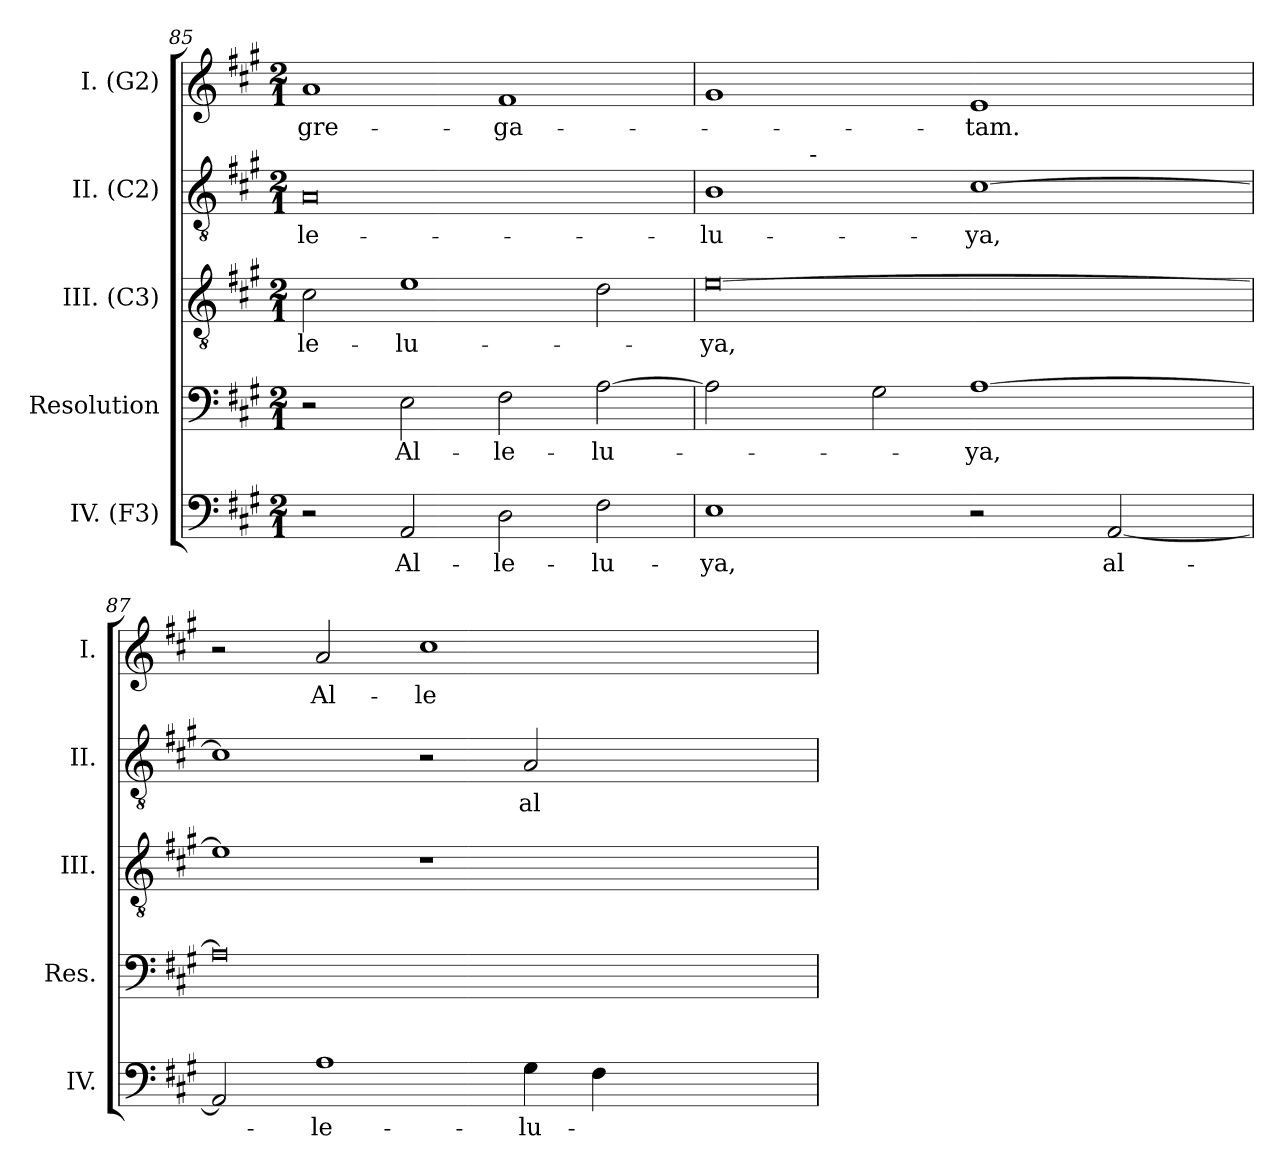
**kern	**text	**kern	**text	**kern	**text	**kern	**text	**kern	**text
*part5	*part5	*part4	*part4	*part3	*part3	*part2	*part2	*part1	*part1
*staff5	*staff5	*staff4	*staff4	*staff3	*staff3	*staff2	*staff2	*staff1	*staff1
*I"IV. (F3)	*	*I"Resolution	*	*I"III. (C3)	*	*I"II. (C2)	*	*I"I. (G2)	*
*I'IV.	*	*I'Res.	*	*I'III.	*	*I'II.	*	*I'I.	*
*clefF4	*	*clefF4	*	*clefGv2	*	*clefGv2	*	*clefG2	*
*k[f#c#g#]	*	*k[f#c#g#]	*	*k[f#c#g#]	*	*k[f#c#g#]	*	*k[f#c#g#]	*
*A:	*	*A:	*	*A:	*	*A:	*	*A:	*
*M2/1	*	*M2/1	*	*M2/1	*	*M2/1	*	*M2/1	*
=85	=85	=85	=85	=85	=85	=85	=85	=85	=85
!	!	!	!	!	!LO:LY:b:cj	!	!LO:LY:b:rj	!	!LO:LY:b:cj
2r	.	2r	.	2c#\	-le-	0A	-le-	1a	-gre-
!	!LO:LY:b:cj	!	!LO:LY:b:cj	!	!LO:LY:b:cj	!	!	!	!
2AA/	Al-	2E\	Al-	1e	-lu-	.	.	.	.
!	!LO:LY:b:cj	!	!LO:LY:b:cj	!	!	!	!	!	!LO:LY:b:cj
2D\	-le-	2F#\	-le-	.	.	.	.	1f#	-ga-
!	!LO:LY:b:cj	!	!LO:LY:b:cj	!	!	!	!	!	!
2F#\	-lu-	[<2A\	-lu-	2d\	.	.	.	.	.
!!LO:LB:g=z
=86	=86	=86	=86	=86	=86	=86	=86	=86	=86
!	!LO:LY:b:cj	!	!	!	!LO:LY:b:cj	!	!LO:LY:b:cj	!	!
*^	*	*	*	*	*	*^	*	*	*
1E	4ryy	-ya,	2A\]	.	[>0e	-ya,	1B	4ryy	-lu-	1g#	.
.	8ryy	.	.	.	.	.	.	16..ryy	.	.	.
!	!	!	!	!	!	!	!	!LO:TX:a:t=-	!	!	!
.	.	.	.	.	.	.	.	1ryy	.	.	.
.	64ryy	.	.	.	.	.	.	.	.	.	.
.	1ryy	.	.	.	.	.	.	.	.	.	.
.	.	.	2G#\	.	.	.	.	.	.	.	.
!	!	!	!	!LO:LY:b:cj	!	!	!	!	!LO:LY:b:cj	!	!LO:LY:b:cj
2r	.	.	[>1A	-ya,	.	.	[>1c#	.	-ya,	1e	-tam.
.	.	.	.	.	.	.	.	2ryy	.	.	.
.	2ryy	.	.	.	.	.	.	.	.	.	.
!	!	!LO:LY:b:cj	!	!	!	!	!	!	!	!	!
[<2AA/	.	al-	.	.	.	.	.	.	.	.	.
.	.	.	.	.	.	.	.	8ryy	.	.	.
.	16..ryy	.	.	.	.	.	.	.	.	.	.
.	.	.	.	.	.	.	.	64ryy	.	.	.
*v	*v	*	*	*	*	*	*v	*v	*	*	*
=87	=87	=87	=87	=87	=87	=87	=87	=87	=87
2AA/]	.	0A]	.	1e]	.	1c#]	.	2r	.
!	!LO:LY:b:cj	!	!	!	!	!	!	!	!LO:LY:b:cj
1A	-le-	.	.	.	.	.	.	2a/	Al-
!	!	!	!	!LO:N:vis=1	!	!	!	!	!LO:LY:b:cj
.	.	.	.	0r	.	2r	.	1cc#	-le-
!	!LO:LY:b:cj	!	!	!	!	!	!LO:LY:b:cj	!	!
4G#\	-lu-	.	.	.	.	2A/	al-	.	.
4F#\	.	.	.	.	.	.	.	.	.
1ryy	.	1ryy	.	.	.	1ryy	.	1ryy	.
=	=	=	=	=	=	=	=	=	=
*-	*-	*-	*-	*-	*-	*-	*-	*-	*-
